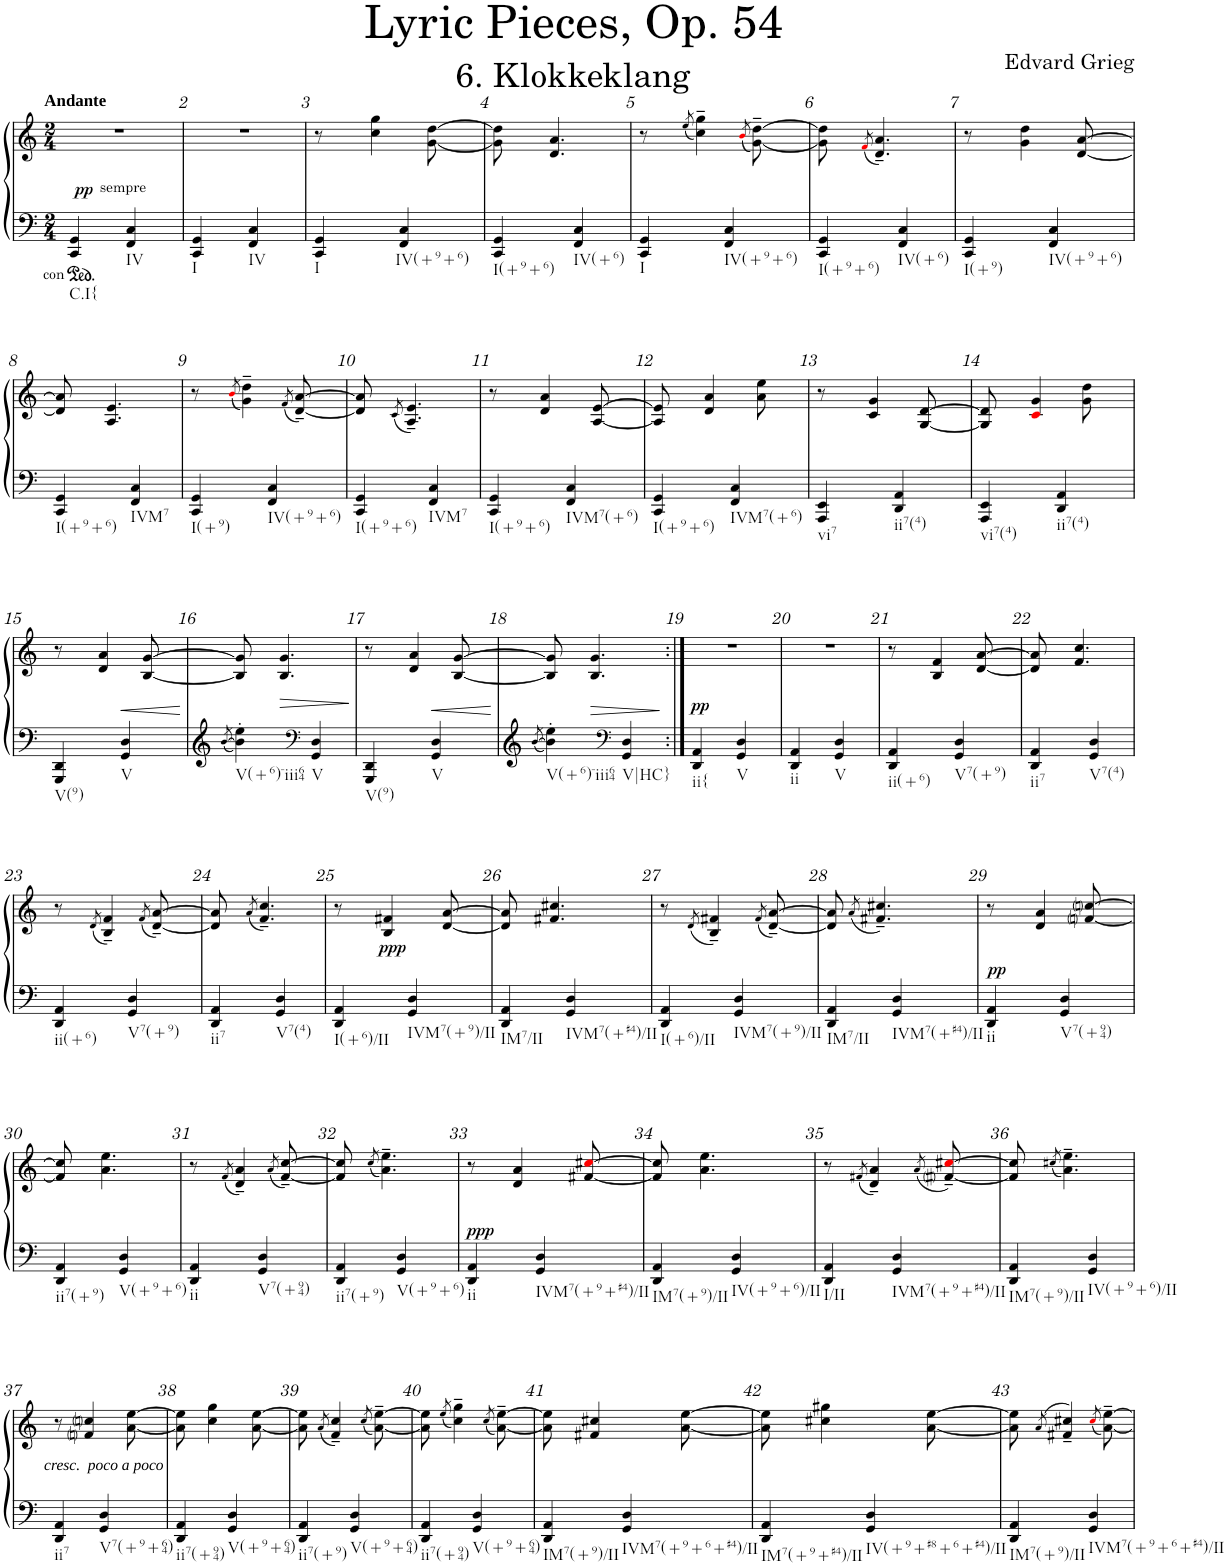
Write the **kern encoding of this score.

**kern	**kern	**dynam
*part1	*part1	*part1
*staff2	*staff1	*staff1/2
*I"Midi_1	*	*
*clefF4	*clefG2	*
*k[]	*k[]	*
*M2/4	*M2/4	*
=1	=1	=1
!	!LO:TX:a:B:t=Andante	!
!LO:TX:a:t=sempre	!	!
!LO:TX:b:t=con	!	!
!LO:TX:b:t=C.I{	!	!
!	!	!LO:DY:a=2
4CC/ 4GG/	2r	pp
!LO:TX:b:t=IV	!	!
4FF/ 4C/	.	.
=2	=2	=2
!LO:TX:b:t=I	!	!
4CC/ 4GG/	2r	.
!LO:TX:b:t=IV	!	!
4FF/ 4C/	.	.
=3	=3	=3
!LO:TX:b:t=I	!	!
4CC/ 4GG/	8r	.
.	4cc\ 4gg\	.
!LO:TX:b:t=IV(+9+6)	!	!
4FF/ 4C/	.	.
.	[8g\ [8dd\	.
=4	=4	=4
!LO:TX:b:t=I(+9+6)	!	!
4CC/ 4GG/	8g\] 8dd\]	.
.	4.d/ 4.a/	.
!LO:TX:b:t=IV(+6)	!	!
4FF/ 4C/	.	.
=5	=5	=5
!LO:TX:b:t=I	!	!
4CC/ 4GG/	8r	.
.	(8qee/	.
.	4cc\~ 4gg\~)	.
!LO:TX:b:t=IV(+9+6)	!	!
4FF/ 4C/	.	.
.	(8qbi/	.
.	[8g\~ [8dd\~)	.
=6	=6	=6
!LO:TX:b:t=I(+9+6)	!	!
4CC/ 4GG/	8g\] 8dd\]	.
.	(8qfi/	.
.	4.d/~ 4.a/~)	.
!LO:TX:b:t=IV(+6)	!	!
4FF/ 4C/	.	.
=7	=7	=7
!LO:TX:b:t=I(+9)	!	!
4CC/ 4GG/	8r	.
.	4g\ 4dd\	.
!LO:TX:b:t=IV(+9+6)	!	!
4FF/ 4C/	.	.
.	[8d/ [8a/	.
!!LO:LB:g=z
=8	=8	=8
!LO:TX:b:t=I(+9+6)	!	!
4CC/ 4GG/	8d/] 8a/]	.
.	4.A/ 4.e/	.
!LO:TX:b:t=IVM7	!	!
4FF/ 4C/	.	.
=9	=9	=9
!LO:TX:b:t=I(+9)	!	!
4CC/ 4GG/	8r	.
.	(8qbi/	.
.	4g\~ 4dd\~)	.
!LO:TX:b:t=IV(+9+6)	!	!
4FF/ 4C/	.	.
.	(8qf/	.
.	[8d/~ [8a/~)	.
=10	=10	=10
!LO:TX:b:t=I(+9+6)	!	!
4CC/ 4GG/	8d/] 8a/]	.
.	(8qc/	.
.	4.A/~ 4.e/~)	.
!LO:TX:b:t=IVM7	!	!
4FF/ 4C/	.	.
=11	=11	=11
!LO:TX:b:t=I(+9+6)	!	!
4CC/ 4GG/	8r	.
.	4d/ 4a/	.
!LO:TX:b:t=IVM7(+6)	!	!
4FF/ 4C/	.	.
.	[8A/ [8e/	.
=12	=12	=12
!LO:TX:b:t=I(+9+6)	!	!
4CC/ 4GG/	8A/] 8e/]	.
.	4d/ 4a/	.
!LO:TX:b:t=IVM7(+6)	!	!
4FF/ 4C/	.	.
.	8a\ 8ee\	.
=13	=13	=13
!LO:TX:b:t=vi7	!	!
4AAA/ 4EE/	8r	.
.	4c/ 4g/	.
!LO:TX:b:t=ii7(4)	!	!
4DD/ 4AA/	.	.
.	[8G/ [8d/	.
=14	=14	=14
!LO:TX:b:t=vi7(4)	!	!
4AAA/ 4EE/	8G/] 8d/]	.
.	4ci/ 4g/	.
!LO:TX:b:t=ii7(4)	!	!
4DD/ 4AA/	.	.
.	8g\ 8dd\	.
!!LO:LB:g=z
=15	=15	=15
!LO:TX:b:t=V(9)	!	!
4GGG/ 4DD/	8r	.
.	4d/ 4a/	.
!LO:TX:b:t=V	!	!
4GG/ 4D/	.	.
.	[8B/ [8g/	.
=16	=16	=16
[8qb/	.	.
!LO:TX:b:t=V(+6)-iii64	!	!
4b\]' 4ee\'	8B/] 8g/]	.
!	!	!LO:HP:b
.	4.B/ 4.g/	>
*clefF4	*	*
!LO:TX:b:t=V	!	!
4GG/ 4D/	.	.
.	.	]
=17	=17	=17
!LO:TX:b:t=V(9)	!	!
4GGG/ 4DD/	8r	.
.	4d/ 4a/	.
!LO:TX:b:t=V	!	!
4GG/ 4D/	.	.
.	[8B/ [8g/	.
=18	=18	=18
[8qb/	.	.
!LO:TX:b:t=V(+6)-iii64	!	!
4b\]' 4ee\'	8B/] 8g/]	.
!	!	!LO:HP:b
.	4.B/ 4.g/	>
*clefF4	*	*
!LO:TX:b:t=V|HC}	!	!
4GG/ 4D/	.	.
.	.	]
=19:|!	=19:|!	=19:|!
!LO:TX:b:t=ii{	!	!
!	!	!LO:DY:a=2
4DD/ 4AA/	2r	pp
!LO:TX:b:t=V	!	!
4GG/ 4D/	.	.
=20	=20	=20
!LO:TX:b:t=ii	!	!
4DD/ 4AA/	2r	.
!LO:TX:b:t=V	!	!
4GG/ 4D/	.	.
=21	=21	=21
!LO:TX:b:t=ii(+6)	!	!
4DD/ 4AA/	8r	.
.	4B/ 4f/	.
!LO:TX:b:t=V7(+9)	!	!
4GG/ 4D/	.	.
.	[8d/ [8a/	.
=22	=22	=22
!LO:TX:b:t=ii7	!	!
4DD/ 4AA/	8d/] 8a/]	.
.	4.f/ 4.cc/	.
!LO:TX:b:t=V7(4)	!	!
4GG/ 4D/	.	.
!!LO:LB:g=z
=23	=23	=23
!LO:TX:b:t=ii(+6)	!	!
4DD/ 4AA/	8r	.
.	(8qd/	.
.	4B/~ 4f/~)	.
!LO:TX:b:t=V7(+9)	!	!
4GG/ 4D/	.	.
.	(8qf/	.
.	[8d/~ [8a/~)	.
=24	=24	=24
!LO:TX:b:t=ii7	!	!
4DD/ 4AA/	8d/] 8a/]	.
.	(8qa/	.
.	4.f/~ 4.cc/~)	.
!LO:TX:b:t=V7(4)	!	!
4GG/ 4D/	.	.
=25	=25	=25
!LO:TX:b:t=I(+6)/II	!	!
4DD/ 4AA/	8r	.
!	!	!LO:DY:b
.	4B/ 4f#X/	ppp
!LO:TX:b:t=IVM7(+9)/II	!	!
4GG/ 4D/	.	.
.	[8d/ [8a/	.
=26	=26	=26
!LO:TX:b:t=IM7/II	!	!
4DD/ 4AA/	8d/] 8a/]	.
.	4.f#X/ 4.cc#X/	.
!LO:TX:b:t=IVM7(+#4)/II	!	!
4GG/ 4D/	.	.
=27	=27	=27
!LO:TX:b:t=I(+6)/II	!	!
4DD/ 4AA/	8r	.
.	(8qd/	.
.	4B/~ 4f#X/~)	.
!LO:TX:b:t=IVM7(+9)/II	!	!
4GG/ 4D/	.	.
.	(8qf#/	.
.	[8d/~ [8a/~)	.
=28	=28	=28
!LO:TX:b:t=IM7/II	!	!
4DD/ 4AA/	8d/] 8a/]	.
.	(8qa/	.
.	4.f#X/~ 4.cc#X/~)	.
!LO:TX:b:t=IVM7(+#4)/II	!	!
4GG/ 4D/	.	.
=29	=29	=29
!LO:TX:b:t=ii	!	!
!	!	!LO:DY:a=2
4DD/ 4AA/	8r	pp
.	4d/ 4a/	.
!LO:TX:b:t=V7(+94)	!	!
4GG/ 4D/	.	.
.	[8fnj/ [8ccnj/	.
!!LO:LB:g=z
=30	=30	=30
!LO:TX:b:t=ii7(+9)	!	!
4DD/ 4AA/	8f/] 8cc/]	.
.	4.a\ 4.ee\	.
!LO:TX:b:t=V(+9+6)	!	!
4GG/ 4D/	.	.
=31	=31	=31
!LO:TX:b:t=ii	!	!
4DD/ 4AA/	8r	.
.	(8qf/	.
.	4d/~ 4a/~)	.
!LO:TX:b:t=V7(+94)	!	!
4GG/ 4D/	.	.
.	(8qa/	.
.	[8f/~ [8cc/~)	.
=32	=32	=32
!LO:TX:b:t=ii7(+9)	!	!
4DD/ 4AA/	8f/] 8cc/]	.
.	(8qcc/	.
.	4.a\~ 4.ee\~)	.
!LO:TX:b:t=V(+9+6)	!	!
4GG/ 4D/	.	.
=33	=33	=33
!LO:TX:b:t=ii	!	!
!	!	!LO:DY:a=2
4DD/ 4AA/	8r	ppp
.	4d/ 4a/	.
!LO:TX:b:t=IVM7(+9+#4)/II	!	!
4GG/ 4D/	.	.
.	[8f#X/ [8cc#Xi/	.
=34	=34	=34
!LO:TX:b:t=IM7(+9)/II	!	!
4DD/ 4AA/	8f#/] 8cc#/]	.
.	4.a\ 4.ee\	.
!LO:TX:b:t=IV(+9+6)/II	!	!
4GG/ 4D/	.	.
=35	=35	=35
!LO:TX:b:t=I/II	!	!
4DD/ 4AA/	8r	.
.	(8qf#X/	.
.	4d/~ 4a/~)	.
!LO:TX:b:t=IVM7(+9+#4)/II	!	!
4GG/ 4D/	.	.
.	(8qa/	.
.	[8f#j/~ [8cc#Xi/~)	.
=36	=36	=36
!LO:TX:b:t=IM7(+9)/II	!	!
4DD/ 4AA/	8f#/] 8cc#/]	.
.	(8qcc#X/	.
.	4.a\~ 4.ee\~)	.
!LO:TX:b:t=IV(+9+6)/II	!	!
4GG/ 4D/	.	.
!!LO:LB:g=z
=37	=37	=37
!	!LO:TX:b:i:t=cresc.  poco a poco	!
!LO:TX:b:t=ii7	!	!
4DD/ 4AA/	8r	.
.	4fnj/ 4ccnj/	.
!LO:TX:b:t=V7(+9+64)	!	!
4GG/ 4D/	.	.
.	[8a\ [8ee\	.
=38	=38	=38
!LO:TX:b:t=ii7(+94)	!	!
4DD/ 4AA/	8a\] 8ee\]	.
.	4cc\ 4gg\	.
!LO:TX:b:t=V(+9+64)	!	!
4GG/ 4D/	.	.
.	[8a\ [8ee\	.
=39	=39	=39
!LO:TX:b:t=ii7(+9)	!	!
4DD/ 4AA/	8a\] 8ee\]	.
.	(8qa/	.
.	4f/~ 4cc/~)	.
!LO:TX:b:t=V(+9+64)	!	!
4GG/ 4D/	.	.
.	(8qcc/	.
.	[8a\~ [8ee\~)	.
=40	=40	=40
!LO:TX:b:t=ii7(+94)	!	!
4DD/ 4AA/	8a\] 8ee\]	.
.	(8qee/	.
.	4cc\~ 4gg\~)	.
!LO:TX:b:t=V(+9+64)	!	!
4GG/ 4D/	.	.
.	(8qcc/	.
.	[8a\~ [8ee\~)	.
=41	=41	=41
!LO:TX:b:t=IM7(+9)/II	!	!
4DD/ 4AA/	8a\] 8ee\]	.
.	4f#X/ 4cc#X/	.
!LO:TX:b:t=IVM7(+9+6+#4)/II	!	!
4GG/ 4D/	.	.
.	[8a\ [8ee\	.
=42	=42	=42
!LO:TX:b:t=IM7(+9+#4)/II	!	!
4DD/ 4AA/	8a\] 8ee\]	.
.	4cc#X\ 4gg#X\	.
!LO:TX:b:t=IV(+9+#8+6+#4)/II	!	!
4GG/ 4D/	.	.
.	[8a\ [8ee\	.
=43	=43	=43
!LO:TX:b:t=IM7(+9)/II	!	!
4DD/ 4AA/	8a\] 8ee\]	.
.	(>8qa/	.
.	4f#X/~ 4cc#X/~)	.
!LO:TX:b:t=IVM7(+9+6+#4)/II	!	!
4GG/ 4D/	.	.
.	(8qcc#i/	.
.	[8a\~ [8ee\~)	.
=	=	=
*-	*-	*-
